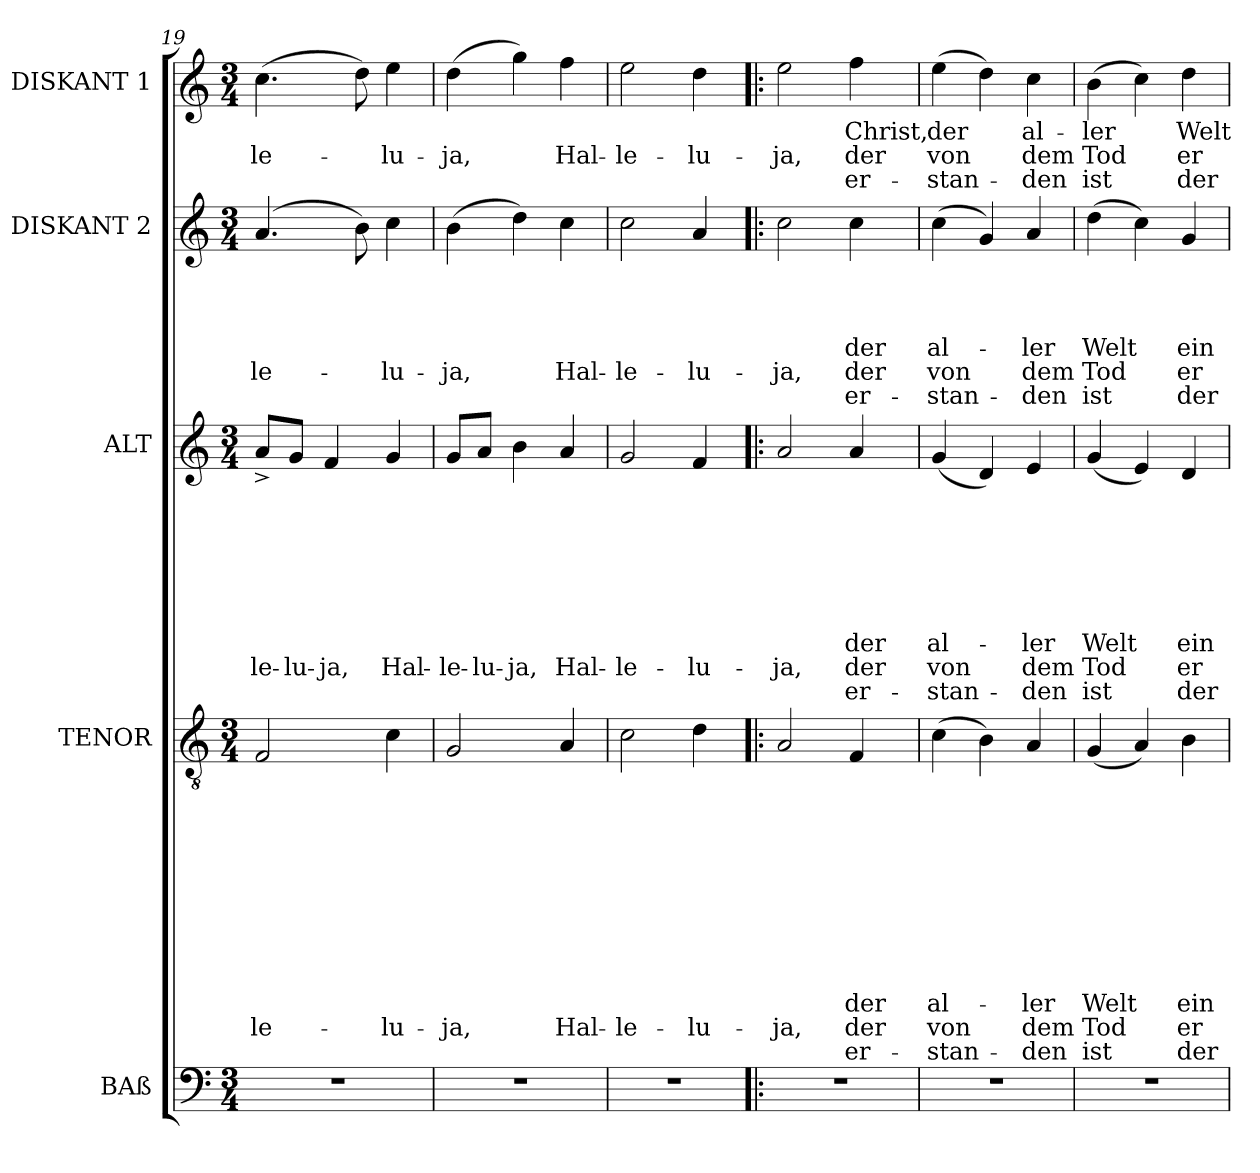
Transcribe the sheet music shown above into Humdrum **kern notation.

**kern	**kern	**text	**text	**text	**text	**text	**text	**text	**text	**text	**text	**text	**text	**kern	**text	**text	**text	**text	**text	**text	**text	**text	**text	**kern	**text	**text	**text	**text	**text	**text	**kern	**text	**text	**text
*part5	*part4	*part4	*part4	*part4	*part4	*part4	*part4	*part4	*part4	*part4	*part4	*part4	*part4	*part3	*part3	*part3	*part3	*part3	*part3	*part3	*part3	*part3	*part3	*part2	*part2	*part2	*part2	*part2	*part2	*part2	*part1	*part1	*part1	*part1
*staff5	*staff4	*staff4	*staff4	*staff4	*staff4	*staff4	*staff4	*staff4	*staff4	*staff4	*staff4	*staff4	*staff4	*staff3	*staff3	*staff3	*staff3	*staff3	*staff3	*staff3	*staff3	*staff3	*staff3	*staff2	*staff2	*staff2	*staff2	*staff2	*staff2	*staff2	*staff1	*staff1	*staff1	*staff1
*I"BAß	*I"TENOR	*	*	*	*	*	*	*	*	*	*	*	*	*I"ALT	*	*	*	*	*	*	*	*	*	*I"DISKANT 2	*	*	*	*	*	*	*I"DISKANT 1	*	*	*
*clefF4	*clefGv2	*	*	*	*	*	*	*	*	*	*	*	*	*clefG2	*	*	*	*	*	*	*	*	*	*clefG2	*	*	*	*	*	*	*clefG2	*	*	*
*k[]	*k[]	*	*	*	*	*	*	*	*	*	*	*	*	*k[]	*	*	*	*	*	*	*	*	*	*k[]	*	*	*	*	*	*	*k[]	*	*	*
*C:	*C:	*	*	*	*	*	*	*	*	*	*	*	*	*C:	*	*	*	*	*	*	*	*	*	*C:	*	*	*	*	*	*	*C:	*	*	*
*M3/4	*M3/4	*	*	*	*	*	*	*	*	*	*	*	*	*M3/4	*	*	*	*	*	*	*	*	*	*M3/4	*	*	*	*	*	*	*M3/4	*	*	*
=19	=19	=19	=19	=19	=19	=19	=19	=19	=19	=19	=19	=19	=19	=19	=19	=19	=19	=19	=19	=19	=19	=19	=19	=19	=19	=19	=19	=19	=19	=19	=19	=19	=19	=19
!	!	!	!	!	!	!	!	!	!	!	!	!LO:LY:b	!	!	!	!	!	!	!	!	!	!LO:LY:b	!	!	!	!	!	!	!LO:LY:b	!	!	!	!LO:LY:b	!
2.r	2F/	.	.	.	.	.	.	.	.	.	.	-le-	.	8a^</L	.	.	.	.	.	.	.	-le-	.	(4.a/	.	.	.	.	-le-	.	(>4.cc\	.	-le-	.
!	!	!	!	!	!	!	!	!	!	!	!	!	!	!	!	!	!	!	!	!	!	!LO:LY:b	!	!	!	!	!	!	!	!	!	!	!	!
.	.	.	.	.	.	.	.	.	.	.	.	.	.	8g/J	.	.	.	.	.	.	.	-lu-	.	.	.	.	.	.	.	.	.	.	.	.
!	!	!	!	!	!	!	!	!	!	!	!	!	!	!	!	!	!	!	!	!	!	!LO:LY:b	!	!	!	!	!	!	!	!	!	!	!	!
.	.	.	.	.	.	.	.	.	.	.	.	.	.	4f/	.	.	.	.	.	.	.	-ja,	.	.	.	.	.	.	.	.	.	.	.	.
.	.	.	.	.	.	.	.	.	.	.	.	.	.	.	.	.	.	.	.	.	.	.	.	8b\)	.	.	.	.	.	.	8dd\)	.	.	.
!	!	!	!	!	!	!	!	!	!	!	!	!LO:LY:b	!	!	!	!	!	!	!	!	!	!LO:LY:b	!	!	!	!	!	!	!LO:LY:b	!	!	!	!LO:LY:b	!
.	4c\	.	.	.	.	.	.	.	.	.	.	-lu-	.	4g/	.	.	.	.	.	.	.	Hal-	.	4cc\	.	.	.	.	-lu-	.	4ee\	.	-lu-	.
=20	=20	=20	=20	=20	=20	=20	=20	=20	=20	=20	=20	=20	=20	=20	=20	=20	=20	=20	=20	=20	=20	=20	=20	=20	=20	=20	=20	=20	=20	=20	=20	=20	=20	=20
!	!	!	!	!	!	!	!	!	!	!	!	!LO:LY:b	!	!	!	!	!	!	!	!	!	!LO:LY:b	!	!	!	!	!	!	!LO:LY:b	!	!	!	!LO:LY:b	!
2.r	2G/	.	.	.	.	.	.	.	.	.	.	-ja,	.	8g/L	.	.	.	.	.	.	.	-le-	.	(>4b\	.	.	.	.	-ja,	.	(>4dd\	.	-ja,	.
!	!	!	!	!	!	!	!	!	!	!	!	!	!	!	!	!	!	!	!	!	!	!LO:LY:b	!	!	!	!	!	!	!	!	!	!	!	!
.	.	.	.	.	.	.	.	.	.	.	.	.	.	8a/J	.	.	.	.	.	.	.	-lu-	.	.	.	.	.	.	.	.	.	.	.	.
!	!	!	!	!	!	!	!	!	!	!	!	!	!	!	!	!	!	!	!	!	!	!LO:LY:b	!	!	!	!	!	!	!	!	!	!	!	!
.	.	.	.	.	.	.	.	.	.	.	.	.	.	4b\	.	.	.	.	.	.	.	-ja,	.	4dd\)	.	.	.	.	.	.	4gg\)	.	.	.
!	!	!	!	!	!	!	!	!	!	!	!	!LO:LY:b	!	!	!	!	!	!	!	!	!	!LO:LY:b	!	!	!	!	!	!	!LO:LY:b	!	!	!	!LO:LY:b	!
.	4A/	.	.	.	.	.	.	.	.	.	.	Hal-	.	4a/	.	.	.	.	.	.	.	Hal-	.	4cc\	.	.	.	.	Hal-	.	4ff\	.	Hal-	.
=21	=21	=21	=21	=21	=21	=21	=21	=21	=21	=21	=21	=21	=21	=21	=21	=21	=21	=21	=21	=21	=21	=21	=21	=21	=21	=21	=21	=21	=21	=21	=21	=21	=21	=21
!	!	!	!	!	!	!	!	!	!	!	!	!LO:LY:b	!	!	!	!	!	!	!	!	!	!LO:LY:b	!	!	!	!	!	!	!LO:LY:b	!	!	!	!LO:LY:b	!
2.r	2c\	.	.	.	.	.	.	.	.	.	.	-le-	.	2g/	.	.	.	.	.	.	.	-le-	.	2cc\	.	.	.	.	-le-	.	2ee\	.	-le-	.
!	!	!	!	!	!	!	!	!	!	!	!	!LO:LY:b	!	!	!	!	!	!	!	!	!	!LO:LY:b	!	!	!	!	!	!	!LO:LY:b	!	!	!	!LO:LY:b	!
.	4d\	.	.	.	.	.	.	.	.	.	.	-lu-	.	4f/	.	.	.	.	.	.	.	-lu-	.	4a/	.	.	.	.	-lu-	.	4dd\	.	-lu-	.
!!LO:LB:g=z
=22!|:	=22!|:	=22!|:	=22!|:	=22!|:	=22!|:	=22!|:	=22!|:	=22!|:	=22!|:	=22!|:	=22!|:	=22!|:	=22!|:	=22!|:	=22!|:	=22!|:	=22!|:	=22!|:	=22!|:	=22!|:	=22!|:	=22!|:	=22!|:	=22!|:	=22!|:	=22!|:	=22!|:	=22!|:	=22!|:	=22!|:	=22!|:	=22!|:	=22!|:	=22!|:
!	!	!	!	!	!	!	!	!	!	!	!	!LO:LY:b	!	!	!	!	!	!	!	!	!	!LO:LY:b	!	!	!	!	!	!	!LO:LY:b	!	!	!	!LO:LY:b	!
2.r	2A/	.	.	.	.	.	.	.	.	.	.	-ja,	.	2a/	.	.	.	.	.	.	.	-ja,	.	2cc\	.	.	.	.	-ja,	.	2ee\	.	-ja,	.
!	!	!	!	!	!	!	!	!	!	!	!LO:LY:b	!LO:LY:b	!LO:LY:b	!	!	!	!	!	!	!	!LO:LY:b	!LO:LY:b	!LO:LY:b	!	!	!	!	!LO:LY:b	!LO:LY:b	!LO:LY:b	!	!LO:LY:b	!LO:LY:b	!LO:LY:b
.	4F/	.	.	.	.	.	.	.	.	.	der	der	er-	4a/	.	.	.	.	.	.	der	der	er-	4cc\	.	.	.	der	der	-er-	4ff\	Christ,	der	-er-
=23	=23	=23	=23	=23	=23	=23	=23	=23	=23	=23	=23	=23	=23	=23	=23	=23	=23	=23	=23	=23	=23	=23	=23	=23	=23	=23	=23	=23	=23	=23	=23	=23	=23	=23
!	!	!	!	!	!	!	!	!	!	!	!LO:LY:b	!LO:LY:b	!LO:LY:b	!	!	!	!	!	!	!	!LO:LY:b	!LO:LY:b	!LO:LY:b	!	!	!	!	!LO:LY:b	!LO:LY:b	!LO:LY:b	!	!LO:LY:b	!LO:LY:b	!LO:LY:b
2.r	(>4c\	.	.	.	.	.	.	.	.	.	al-	von	-stan-	(<4g/	.	.	.	.	.	.	al-	von	-stan-	(>4cc\	.	.	.	al-	von	-stan-	(>4ee\	der	von	-stan-
.	4B\)	.	.	.	.	.	.	.	.	.	.	.	.	4d/)	.	.	.	.	.	.	.	.	.	4g/)	.	.	.	.	.	.	4dd\)	.	.	.
!	!	!	!	!	!	!	!	!	!	!	!LO:LY:b	!LO:LY:b	!LO:LY:b	!	!	!	!	!	!	!	!LO:LY:b	!LO:LY:b	!LO:LY:b	!	!	!	!	!LO:LY:b	!LO:LY:b	!LO:LY:b	!	!LO:LY:b	!LO:LY:b	!LO:LY:b
.	4A/	.	.	.	.	.	.	.	.	.	-ler	dem	-den	4e/	.	.	.	.	.	.	-ler	dem	-den	4a/	.	.	.	-ler	dem	-den	4cc\	al-	dem	-den
=24	=24	=24	=24	=24	=24	=24	=24	=24	=24	=24	=24	=24	=24	=24	=24	=24	=24	=24	=24	=24	=24	=24	=24	=24	=24	=24	=24	=24	=24	=24	=24	=24	=24	=24
!	!	!	!	!	!	!	!	!	!	!	!LO:LY:b	!LO:LY:b	!LO:LY:b	!	!	!	!	!	!	!	!LO:LY:b	!LO:LY:b	!LO:LY:b	!	!	!	!	!LO:LY:b	!LO:LY:b	!LO:LY:b	!	!LO:LY:b	!LO:LY:b	!LO:LY:b
2.r	(<4G/	.	.	.	.	.	.	.	.	.	Welt	Tod	ist	(<4g/	.	.	.	.	.	.	Welt	Tod	ist	(>4dd\	.	.	.	Welt	Tod	ist	(>4b\	-ler	Tod	ist
.	4A/)	.	.	.	.	.	.	.	.	.	.	.	.	4e/)	.	.	.	.	.	.	.	.	.	4cc\)	.	.	.	.	.	.	4cc\)	.	.	.
!	!	!	!	!	!	!	!	!	!	!	!LO:LY:b	!LO:LY:b	!LO:LY:b	!	!	!	!	!	!	!	!LO:LY:b	!LO:LY:b	!LO:LY:b	!	!	!	!	!LO:LY:b	!LO:LY:b	!LO:LY:b	!	!LO:LY:b	!LO:LY:b	!LO:LY:b
.	4B\	.	.	.	.	.	.	.	.	.	ein	er-	der	4d/	.	.	.	.	.	.	ein	er-	der	4g/	.	.	.	ein	er-	der	4dd\	Welt	er-	der
=	=	=	=	=	=	=	=	=	=	=	=	=	=	=	=	=	=	=	=	=	=	=	=	=	=	=	=	=	=	=	=	=	=	=
*-	*-	*-	*-	*-	*-	*-	*-	*-	*-	*-	*-	*-	*-	*-	*-	*-	*-	*-	*-	*-	*-	*-	*-	*-	*-	*-	*-	*-	*-	*-	*-	*-	*-	*-
